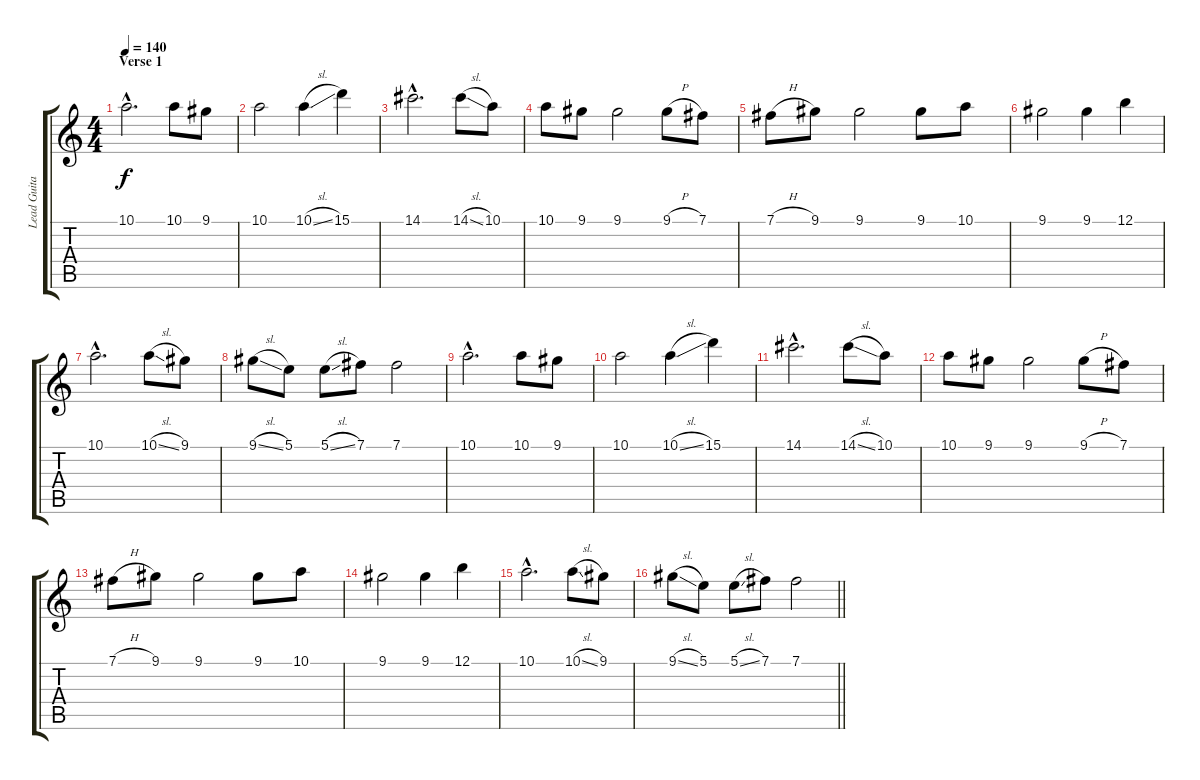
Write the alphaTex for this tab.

\track ("Lead Guitar" "Lead Guita") {instrument distortionguitar}
\staff {score tabs}
\tuning (B3 Gb3 D3 A2 E2 B1) {hide}
\ts (4 4)
\section ("" "Verse 1")
\tempo 140
\clef g2
\ks c
10.1{hac}.2{d dy f} 10.1.8 9.1.8 |
10.1.2 10.1{sl}.4 15.1.4 |
14.1{hac}.2{d} 14.1{sl}.8 10.1.8 |
10.1.8 9.1.8 9.1.2 9.1{h}.8 7.1.8 |
7.1{h}.8 9.1.8 9.1.2 9.1.8 10.1.8 |
9.1.2 9.1.4 12.1.4 |
10.1{hac}.2{d} 10.1{sl}.8 9.1.8 |
9.1{sl}.8 5.1.8 5.1{sl}.8 7.1.8 7.1.2 |
10.1{hac}.2{d} 10.1.8 9.1.8 |
10.1.2 10.1{sl}.4 15.1.4 |
14.1{hac}.2{d} 14.1{sl}.8 10.1.8 |
10.1.8 9.1.8 9.1.2 9.1{h}.8 7.1.8 |
7.1{h}.8 9.1.8 9.1.2 9.1.8 10.1.8 |
9.1.2 9.1.4 12.1.4 |
10.1{hac}.2{d} 10.1{sl}.8 9.1.8 |
\barLineRight lightlight
9.1{sl}.8 5.1.8 5.1{sl}.8 7.1.8 7.1.2
